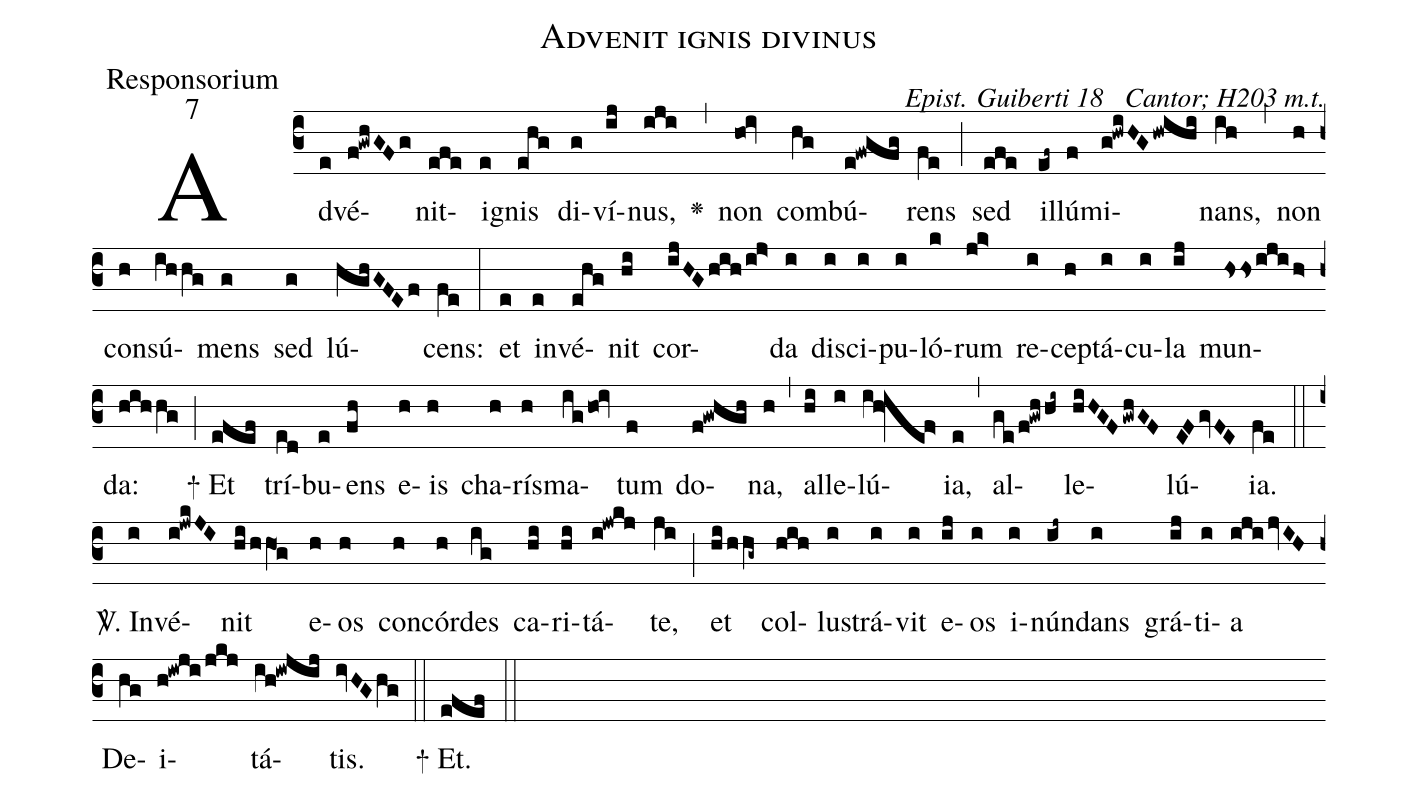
name:Advenit ignis divinus;
office-part:Responsorium;
mode:7;
commentary:ꝶ Epist. Guiberti 18 ꝟ Cantor; H203 m.t.;
%%
(c3)Ad(e)vé(f!gwhGFg)nit(efe)i(e)gnis(ehg) di(g)ví(ij)nus,(iji) <v>\greheightstar</v>(,)
non(ho0i) com(hg)bú(e!fwgfg)rens(fe) (;) sed(efe) il(ef~)lú(f)mi(g!hwiHGhwihi)nans,(ih) (,)
non(h) con(h)sú(ih/hg)mens(g) sed(g) lú(hghGFEf)cens:(fe) (:)
et(e) in(e)vé(ehg)nit(hi) cor(ijHGhih/ij>)da(i) di(i)sci(i)pu(i)ló(k)rum(jk>)
re(i)cep(h)tá(i)cu(i)la(ij) mun(hssijih>)da:(hih/hg) (;)

+
Et(efef) trí(ed)bu(e)ens(fh) e(h)is(h) cha(h)rís(h)ma(ig/ho0!iv)tum(f) do(f!gwhgh)na,(h) (,)
al(hi)le(i)lú(ih!ief>)ia,(e) (,) al(ge/f!gwh/hi~)le(hiHGFgwhGF)lú(EFgvFE)ia.(fe) (::)

<sp>V/</sp>.
In(i)vé(i!jwkJI)nit(hi/hhO1g) e(h)os(h)  con(h)cór(h)des(ig) ca(hi)ri(hi)tá(i!jwkj)te,(ji) (;)
et(hi/hhg~) col(hih)lu(i)strá(i)vit(i) e(ij)os(i) i(i)nún(ij~)dans(i)
grá(ij)ti(i)a(iji/jvIH) De(hg)i(h!iwji/jkj)tá(ih!iwjij)tis.(ivHGhg) (::)

+ Et.(efef) (::)
